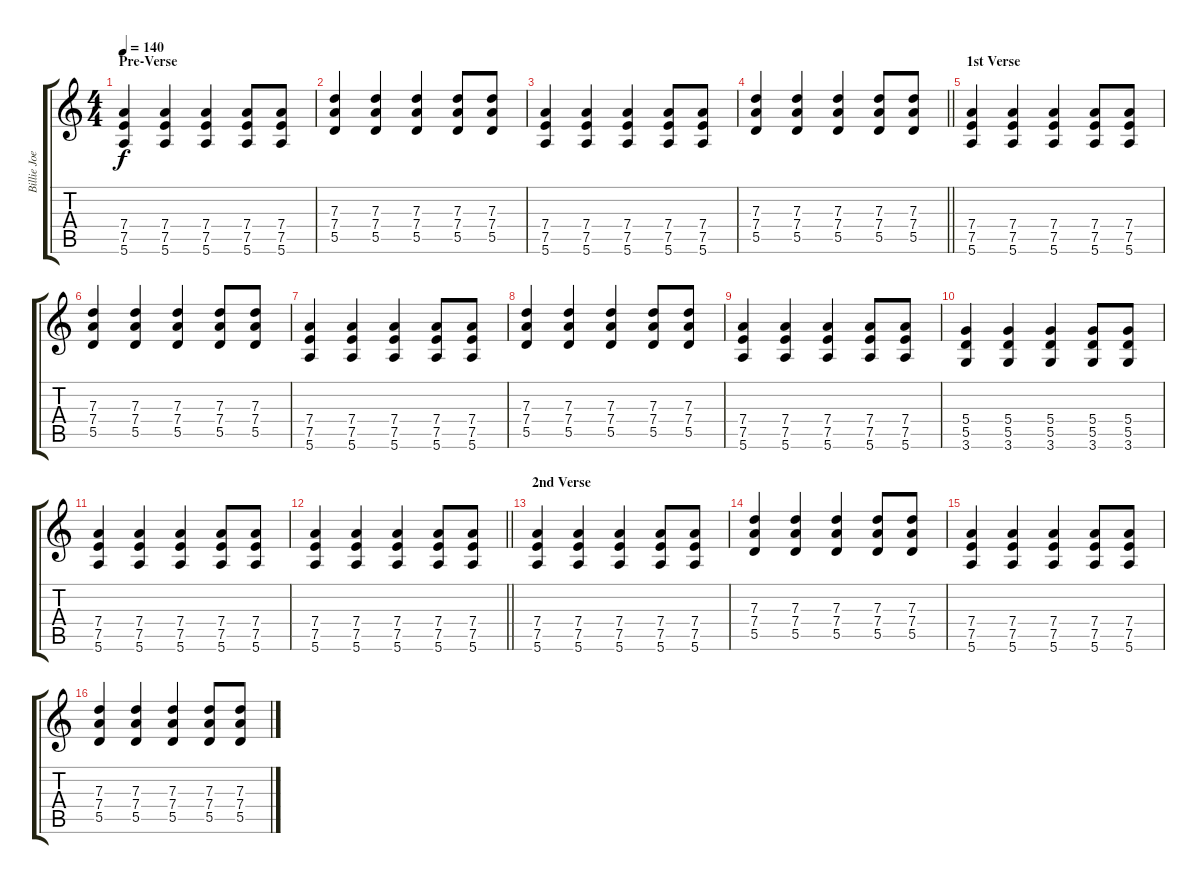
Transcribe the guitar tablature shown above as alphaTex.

\track ("Billie Joe Armstrong (Guitar)" "Billie Joe") {instrument distortionguitar}
\staff {score tabs}
\tuning (E4 B3 G3 D3 A2 E2) {hide}
\ts (4 4)
\section ("" "Pre-Verse")
\tempo 140
\clef g2
\ks c
(7.4 7.5 5.6).4{dy f} (7.4 7.5 5.6).4 (7.4 7.5 5.6).4 (7.4 7.5 5.6).8 (7.4 7.5 5.6).8 |
(7.3 7.4 5.5).4 (7.3 7.4 5.5).4 (7.3 7.4 5.5).4 (7.3 7.4 5.5).8 (7.3 7.4 5.5).8 |
(7.4 7.5 5.6).4 (7.4 7.5 5.6).4 (7.4 7.5 5.6).4 (7.4 7.5 5.6).8 (7.4 7.5 5.6).8 |
\barLineRight lightlight
(7.3 7.4 5.5).4 (7.3 7.4 5.5).4 (7.3 7.4 5.5).4 (7.3 7.4 5.5).8 (7.3 7.4 5.5).8 |
\section ("" "1st Verse")
(7.4 7.5 5.6).4 (7.4 7.5 5.6).4 (7.4 7.5 5.6).4 (7.4 7.5 5.6).8 (7.4 7.5 5.6).8 |
(7.3 7.4 5.5).4 (7.3 7.4 5.5).4 (7.3 7.4 5.5).4 (7.3 7.4 5.5).8 (7.3 7.4 5.5).8 |
(7.4 7.5 5.6).4 (7.4 7.5 5.6).4 (7.4 7.5 5.6).4 (7.4 7.5 5.6).8 (7.4 7.5 5.6).8 |
(7.3 7.4 5.5).4 (7.3 7.4 5.5).4 (7.3 7.4 5.5).4 (7.3 7.4 5.5).8 (7.3 7.4 5.5).8 |
(7.4 7.5 5.6).4 (7.4 7.5 5.6).4 (7.4 7.5 5.6).4 (7.4 7.5 5.6).8 (7.4 7.5 5.6).8 |
(5.4 5.5 3.6).4 (5.4 5.5 3.6).4 (5.4 5.5 3.6).4 (5.4 5.5 3.6).8 (5.4 5.5 3.6).8 |
(7.4 7.5 5.6).4 (7.4 7.5 5.6).4 (7.4 7.5 5.6).4 (7.4 7.5 5.6).8 (7.4 7.5 5.6).8 |
\barLineRight lightlight
(7.4 7.5 5.6).4 (7.4 7.5 5.6).4 (7.4 7.5 5.6).4 (7.4 7.5 5.6).8 (7.4 7.5 5.6).8 |
\section ("" "2nd Verse")
(7.4 7.5 5.6).4 (7.4 7.5 5.6).4 (7.4 7.5 5.6).4 (7.4 7.5 5.6).8 (7.4 7.5 5.6).8 |
(7.3 7.4 5.5).4 (7.3 7.4 5.5).4 (7.3 7.4 5.5).4 (7.3 7.4 5.5).8 (7.3 7.4 5.5).8 |
(7.4 7.5 5.6).4 (7.4 7.5 5.6).4 (7.4 7.5 5.6).4 (7.4 7.5 5.6).8 (7.4 7.5 5.6).8 |
(7.3 7.4 5.5).4 (7.3 7.4 5.5).4 (7.3 7.4 5.5).4 (7.3 7.4 5.5).8 (7.3 7.4 5.5).8
